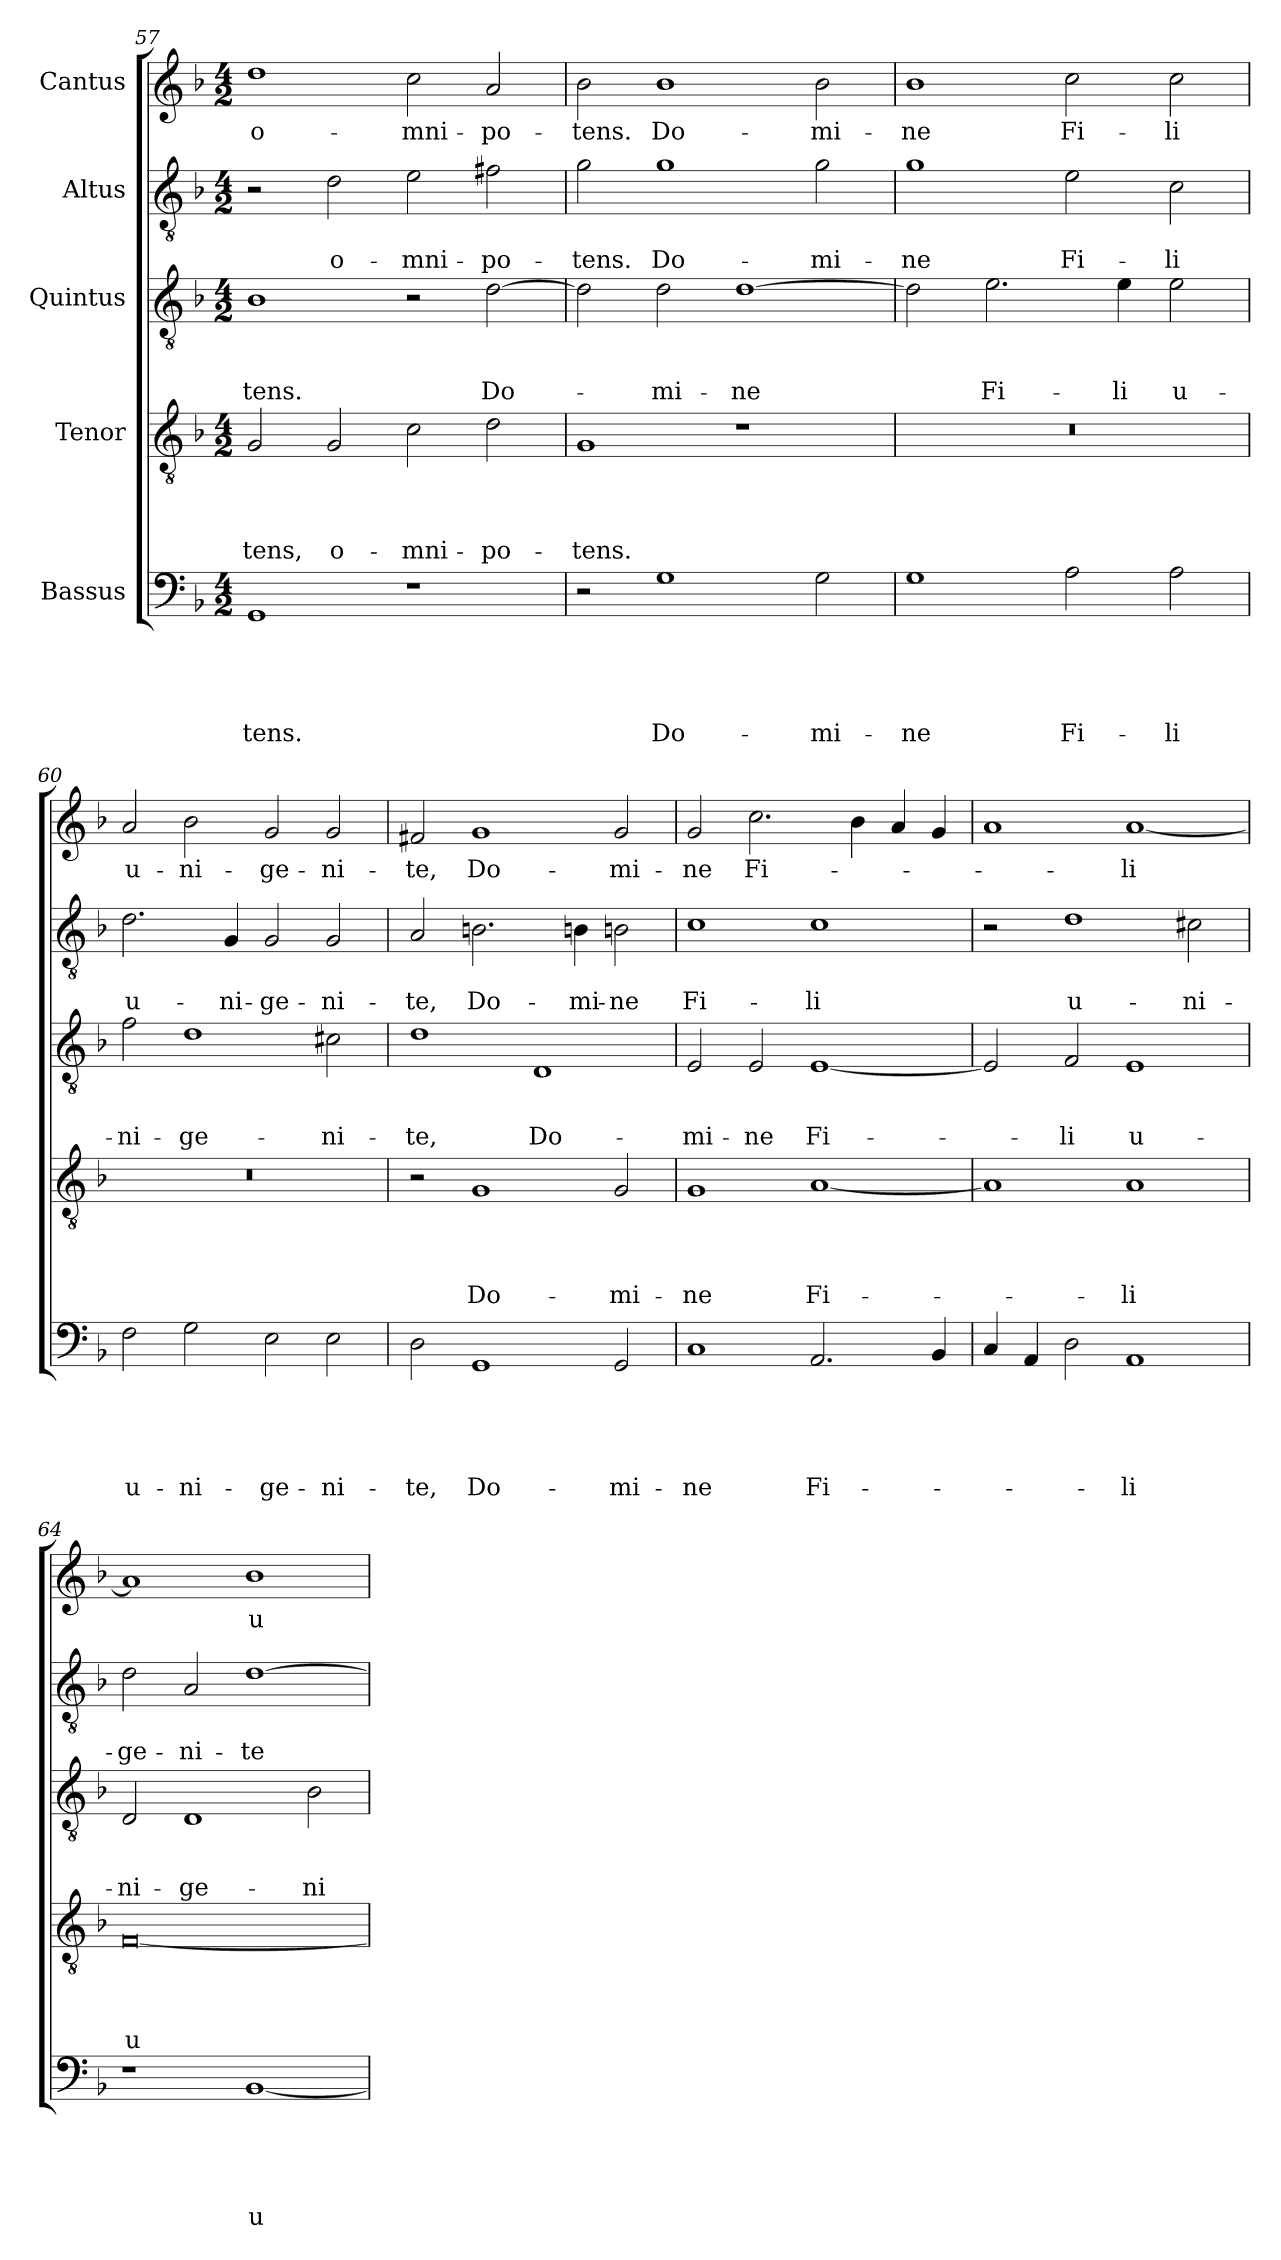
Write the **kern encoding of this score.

**kern	**text	**text	**text	**text	**text	**kern	**text	**text	**text	**text	**kern	**text	**text	**text	**kern	**text	**text	**kern	**text
*part5	*part5	*part5	*part5	*part5	*part5	*part4	*part4	*part4	*part4	*part4	*part3	*part3	*part3	*part3	*part2	*part2	*part2	*part1	*part1
*staff5	*staff5	*staff5	*staff5	*staff5	*staff5	*staff4	*staff4	*staff4	*staff4	*staff4	*staff3	*staff3	*staff3	*staff3	*staff2	*staff2	*staff2	*staff1	*staff1
*I"Bassus	*	*	*	*	*	*I"Tenor	*	*	*	*	*I"Quintus	*	*	*	*I"Altus	*	*	*I"Cantus	*
*clefF4	*	*	*	*	*	*clefGv2	*	*	*	*	*clefGv2	*	*	*	*clefGv2	*	*	*clefG2	*
*k[b-]	*	*	*	*	*	*k[b-]	*	*	*	*	*k[b-]	*	*	*	*k[b-]	*	*	*k[b-]	*
*M4/2	*	*	*	*	*	*M4/2	*	*	*	*	*M4/2	*	*	*	*M4/2	*	*	*M4/2	*
=57	=57	=57	=57	=57	=57	=57	=57	=57	=57	=57	=57	=57	=57	=57	=57	=57	=57	=57	=57
1GG/	.	.	.	.	-tens.	2G/	.	.	.	-tens,	1B-\	.	.	-tens.	2r	.	.	1dd\	o-
.	.	.	.	.	.	2G/	.	.	.	o-	.	.	.	.	2d\	.	o-	.	.
1r	.	.	.	.	.	2c\	.	.	.	-mni-	2r	.	.	.	2e\	.	-mni-	2cc\	-mni-
.	.	.	.	.	.	2d\	.	.	.	-po-	[2d\	.	.	Do-	2f#X\	.	-po-	2a/	-po-
=58	=58	=58	=58	=58	=58	=58	=58	=58	=58	=58	=58	=58	=58	=58	=58	=58	=58	=58	=58
2r	.	.	.	.	.	1G/	.	.	.	-tens.	2d\]	.	.	.	2g\	.	-tens.	2b-\	-tens.
1G\	.	.	.	.	Do-	.	.	.	.	.	2d\	.	.	-mi-	1g\	.	Do-	1b-\	Do-
.	.	.	.	.	.	1r	.	.	.	.	[1d\	.	.	-ne	.	.	.	.	.
2G\	.	.	.	.	-mi-	.	.	.	.	.	.	.	.	.	2g\	.	-mi-	2b-\	-mi-
=59	=59	=59	=59	=59	=59	=59	=59	=59	=59	=59	=59	=59	=59	=59	=59	=59	=59	=59	=59
1G\	.	.	.	.	-ne	0r	.	.	.	.	2d\]	.	.	.	1g\	.	-ne	1b-\	-ne
.	.	.	.	.	.	.	.	.	.	.	2.e\	.	.	Fi-	.	.	.	.	.
2A\	.	.	.	.	Fi-	.	.	.	.	.	.	.	.	.	2e\	.	Fi-	2cc\	Fi-
.	.	.	.	.	.	.	.	.	.	.	4e\	.	.	-li	.	.	.	.	.
2A\	.	.	.	.	-li	.	.	.	.	.	2e\	.	.	u-	2c\	.	-li	2cc\	-li
=60	=60	=60	=60	=60	=60	=60	=60	=60	=60	=60	=60	=60	=60	=60	=60	=60	=60	=60	=60
2F\	.	.	.	.	u-	0r	.	.	.	.	2f\	.	.	-ni-	2.d\	.	u-	2a/	u-
2G\	.	.	.	.	-ni-	.	.	.	.	.	1d\	.	.	-ge-	.	.	.	2b-\	-ni-
.	.	.	.	.	.	.	.	.	.	.	.	.	.	.	4G/	.	-ni-	.	.
2E\	.	.	.	.	-ge-	.	.	.	.	.	.	.	.	.	2G/	.	-ge-	2g/	-ge-
2E\	.	.	.	.	-ni-	.	.	.	.	.	2c#X\	.	.	-ni-	2G/	.	-ni-	2g/	-ni-
=61	=61	=61	=61	=61	=61	=61	=61	=61	=61	=61	=61	=61	=61	=61	=61	=61	=61	=61	=61
2D\	.	.	.	.	-te,	2r	.	.	.	.	1d\	.	.	-te,	2A/	.	-te,	2f#X/	-te,
1GG/	.	.	.	.	Do-	1G/	.	.	.	Do-	.	.	.	.	2.Bn\	.	Do-	1g/	Do-
.	.	.	.	.	.	.	.	.	.	.	1D/	.	.	Do-	.	.	.	.	.
.	.	.	.	.	.	.	.	.	.	.	.	.	.	.	4Bn\	.	-mi-	.	.
2GG/	.	.	.	.	-mi-	2G/	.	.	.	-mi-	.	.	.	.	2Bn\	.	-ne	2g/	-mi-
=62	=62	=62	=62	=62	=62	=62	=62	=62	=62	=62	=62	=62	=62	=62	=62	=62	=62	=62	=62
1C/	.	.	.	.	-ne	1G/	.	.	.	-ne	2E/	.	.	-mi-	1c\	.	Fi-	2g/	-ne
.	.	.	.	.	.	.	.	.	.	.	2E/	.	.	-ne	.	.	.	2.cc\	Fi-
2.AA/	.	.	.	.	Fi-	[1A/	.	.	.	Fi-	[1E/	.	.	Fi-	1c\	.	-li	.	.
.	.	.	.	.	.	.	.	.	.	.	.	.	.	.	.	.	.	4b-\	.
.	.	.	.	.	.	.	.	.	.	.	.	.	.	.	.	.	.	4a/	.
4BB-/	.	.	.	.	.	.	.	.	.	.	.	.	.	.	.	.	.	4g/	.
=63	=63	=63	=63	=63	=63	=63	=63	=63	=63	=63	=63	=63	=63	=63	=63	=63	=63	=63	=63
4C/	.	.	.	.	.	1A/]	.	.	.	.	2E/]	.	.	.	2r	.	.	1a/	.
4AA/	.	.	.	.	.	.	.	.	.	.	.	.	.	.	.	.	.	.	.
2D\	.	.	.	.	.	.	.	.	.	.	2F/	.	.	-li	1d\	.	u-	.	.
1AA/	.	.	.	.	-li	1A/	.	.	.	-li	1E/	.	.	u-	.	.	.	[1a/	-li
.	.	.	.	.	.	.	.	.	.	.	.	.	.	.	2c#X\	.	-ni-	.	.
=64	=64	=64	=64	=64	=64	=64	=64	=64	=64	=64	=64	=64	=64	=64	=64	=64	=64	=64	=64
1r	.	.	.	.	.	[0F/	.	.	.	u-	2D/	.	.	-ni-	2d\	.	-ge-	1a/]	.
.	.	.	.	.	.	.	.	.	.	.	1D/	.	.	-ge-	2A/	.	-ni-	.	.
[1BB-/	.	.	.	.	u-	.	.	.	.	.	.	.	.	.	[1d\	.	-te	1b-\	u-
.	.	.	.	.	.	.	.	.	.	.	2B-\	.	.	-ni-	.	.	.	.	.
=	=	=	=	=	=	=	=	=	=	=	=	=	=	=	=	=	=	=	=
*-	*-	*-	*-	*-	*-	*-	*-	*-	*-	*-	*-	*-	*-	*-	*-	*-	*-	*-	*-
